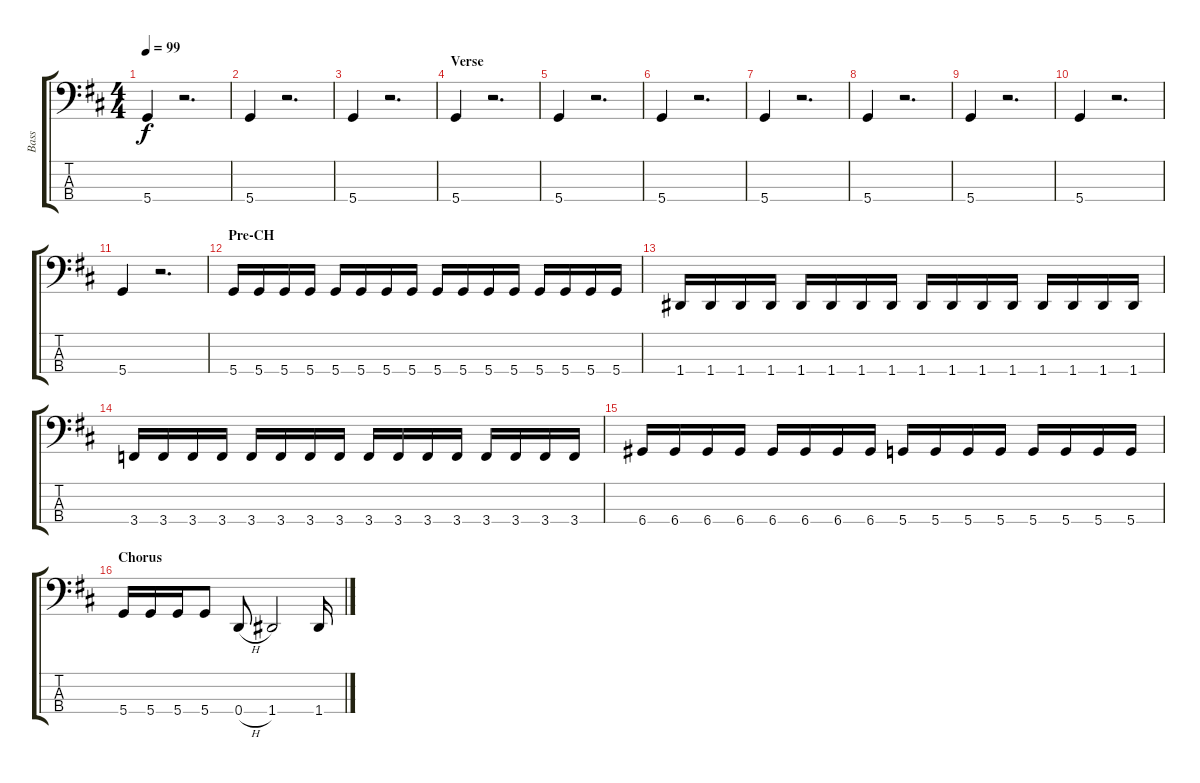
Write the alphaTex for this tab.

\track ("Bass" "Bass") {instrument electricbassfinger}
\staff {score tabs}
\tuning (G2 D2 A1 D1) {hide}
\ts (4 4)
\tempo 99
\clef f4
\ks d
5.4.4{dy f} r.2{d} |
5.4.4 r.2{d} |
5.4.4 r.2{d} |
\section ("" "Verse")
5.4.4 r.2{d} |
5.4.4 r.2{d} |
5.4.4 r.2{d} |
5.4.4 r.2{d} |
5.4.4 r.2{d} |
5.4.4 r.2{d} |
5.4.4 r.2{d} |
5.4.4 r.2{d} |
\section ("" "Pre-CH")
5.4.16 5.4.16 5.4.16 5.4.16 5.4.16 5.4.16 5.4.16 5.4.16 5.4.16 5.4.16 5.4.16 5.4.16 5.4.16 5.4.16 5.4.16 5.4.16 |
1.4.16 1.4.16 1.4.16 1.4.16 1.4.16 1.4.16 1.4.16 1.4.16 1.4.16 1.4.16 1.4.16 1.4.16 1.4.16 1.4.16 1.4.16 1.4.16 |
3.4.16 3.4.16 3.4.16 3.4.16 3.4.16 3.4.16 3.4.16 3.4.16 3.4.16 3.4.16 3.4.16 3.4.16 3.4.16 3.4.16 3.4.16 3.4.16 |
6.4.16 6.4.16 6.4.16 6.4.16 6.4.16 6.4.16 6.4.16 6.4.16 5.4.16 5.4.16 5.4.16 5.4.16 5.4.16 5.4.16 5.4.16 5.4.16 |
\section ("" "Chorus")
5.4.16 5.4.16 5.4.16 5.4.8 0.4{h}.8 1.4.2 1.4.16
